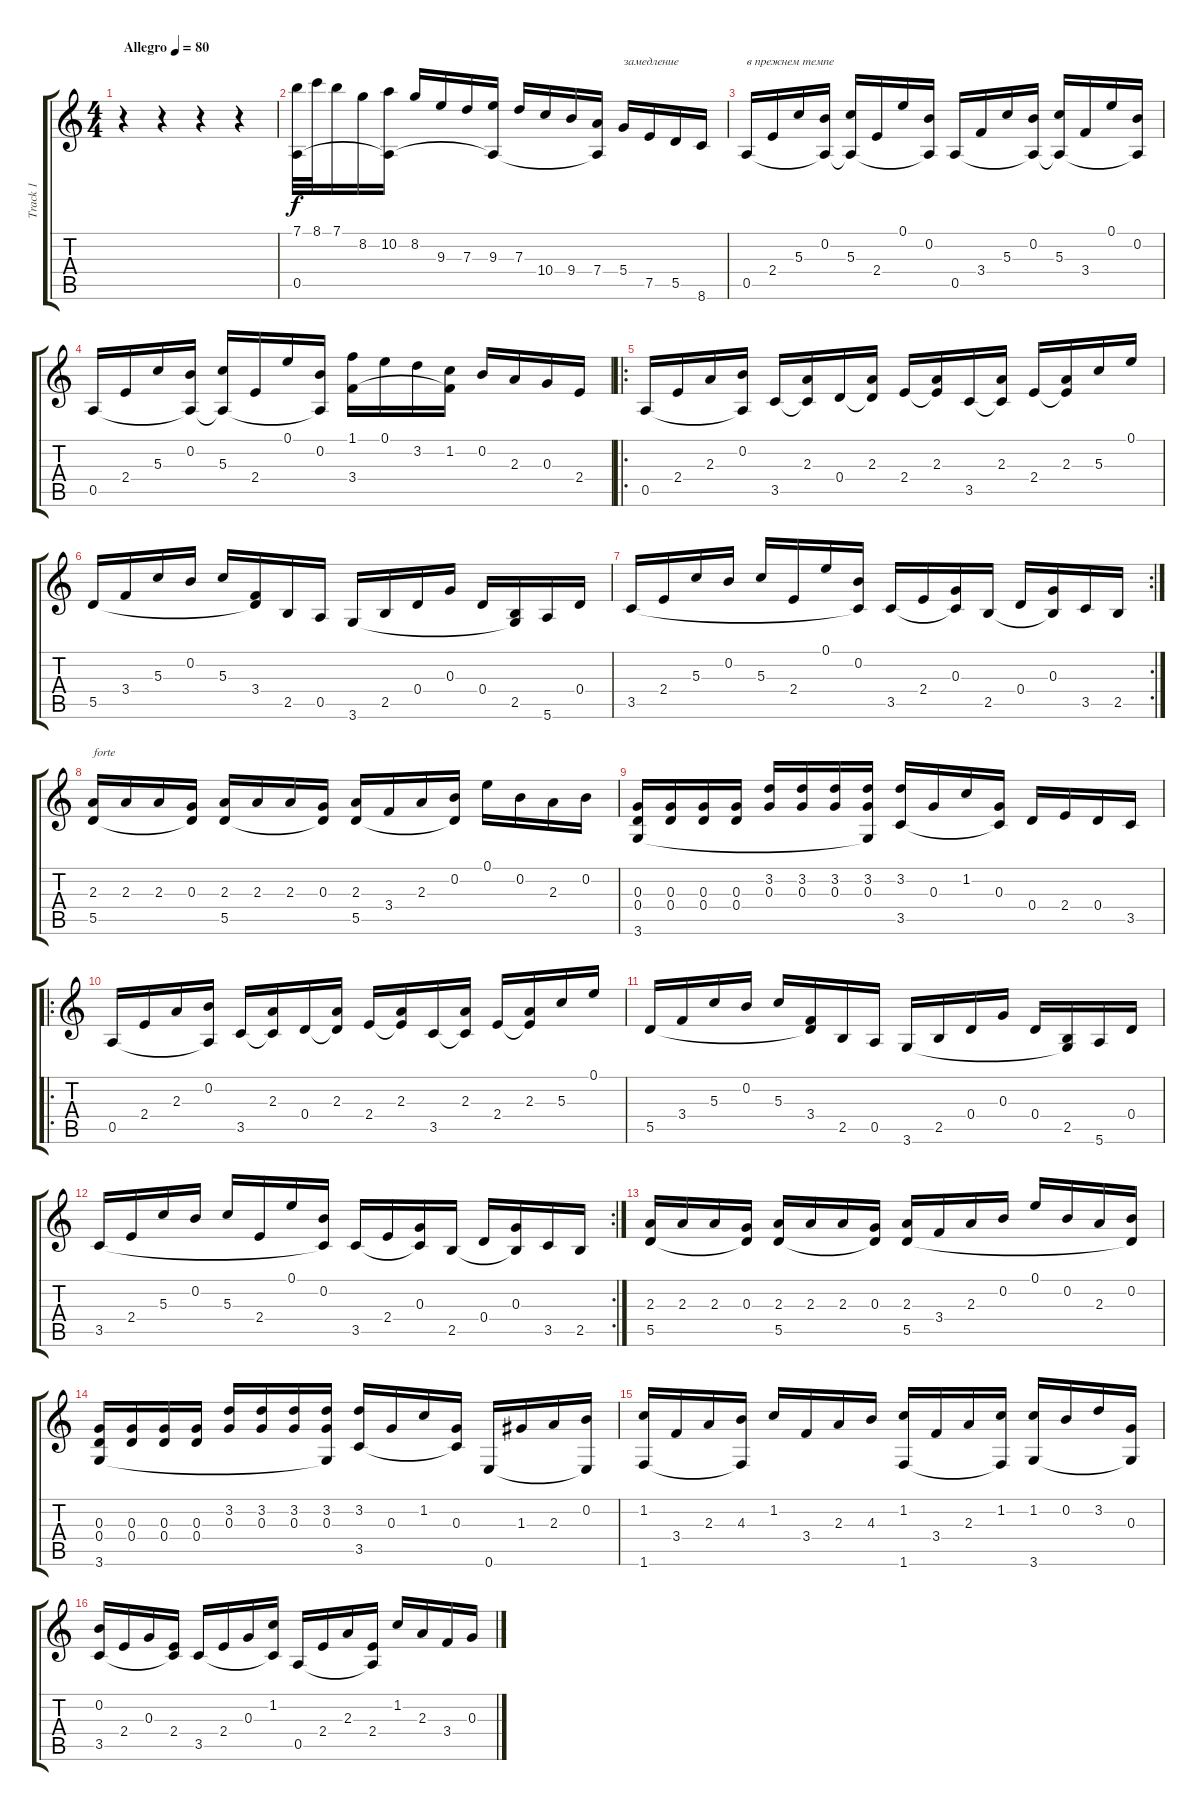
\track ("Track 1" "Track 1") {instrument acousticguitarnylon}
\staff {score tabs}
\tuning (E4 B3 G3 D3 A2 E2) {hide}
\ts (4 4)
\tempo (80 "Allegro")
\clef g2
\ks c
r.4{dy f instrument acousticguitarnylon} r.4 r.4 r.4 |
(7.1 0.5).32 8.1.32 7.1.16 8.2.16 (10.2 0.5{t}).16 8.2.16 9.3.16 7.3.16 (9.3 0.5{t}).16 7.3.16 10.4.16 9.4.16 (7.4 0.5{t}).16 5.4.16{txt "замедление"} 7.5.16 5.5.16 8.6.16 |
0.5.16{txt "в прежнем темпе"} 2.4.16 5.3.16 (0.2 0.5{t}).16 (5.3 0.5{t}).16 2.4.16 0.1.16 (0.2 0.5{t}).16 0.5.16 3.4.16 5.3.16 (0.2 0.5{t}).16 (5.3 0.5{t}).16 3.4.16 0.1.16 (0.2 0.5{t}).16 |
0.5.16 2.4.16 5.3.16 (0.2 0.5{t}).16 (5.3 0.5{t}).16 2.4.16 0.1.16 (0.2 0.5{t}).16 (1.1 3.4).16 0.1.16 3.2.16 (1.2 3.4{t}).16 0.2.16 2.3.16 0.3.16 2.4.16 |
\ro
0.5.16 2.4.16 2.3.16 (0.2 0.5{t}).16 3.5.16 (2.3 3.5{t}).16 0.4.16 (2.3 0.4{t}).16 2.4.16 (2.3 2.4{t}).16 3.5.16 (2.3 3.5{t}).16 2.4.16 (2.3 2.4{t}).16 5.3.16 0.1.16 |
5.5.16 3.4.16 5.3.16 0.2.16 5.3.16 (3.4 5.5{t}).16 2.5.16 0.5.16 3.6.16 2.5.16 0.4.16 0.3.16 0.4.16 (2.5 3.6{t}).16 5.6.16 0.4.16 |
\rc 2
3.5.16 2.4.16 5.3.16 0.2.16 5.3.16 2.4.16 0.1.16 (0.2 3.5{t}).16 3.5.16 2.4.16 (0.3 3.5{t}).16 2.5.16 0.4.16 (0.3 2.5{t}).16 3.5.16 2.5.16 |
(2.3 5.5).16{txt "forte"} 2.3.16 2.3.16 (0.3 5.5{t}).16 (2.3 5.5).16 2.3.16 2.3.16 (0.3 5.5{t}).16 (2.3 5.5).16 3.4.16 2.3.16 (0.2 5.5{t}).16 0.1.16 0.2.16 2.3.16 0.2.16 |
(0.3 0.4 3.6).16 (0.3 0.4).16 (0.3 0.4).16 (0.3 0.4).16 (3.2 0.3).16 (3.2 0.3).16 (3.2 0.3).16 (3.2 0.3 3.6{t}).16 (3.2 3.5).16 0.3.16 1.2.16 (0.3 3.5{t}).16 0.4.16 2.4.16 0.4.16 3.5.16 |
\ro
0.5.16 2.4.16 2.3.16 (0.2 0.5{t}).16 3.5.16 (2.3 3.5{t}).16 0.4.16 (2.3 0.4{t}).16 2.4.16 (2.3 2.4{t}).16 3.5.16 (2.3 3.5{t}).16 2.4.16 (2.3 2.4{t}).16 5.3.16 0.1.16 |
5.5.16 3.4.16 5.3.16 0.2.16 5.3.16 (3.4 5.5{t}).16 2.5.16 0.5.16 3.6.16 2.5.16 0.4.16 0.3.16 0.4.16 (2.5 3.6{t}).16 5.6.16 0.4.16 |
\rc 2
3.5.16 2.4.16 5.3.16 0.2.16 5.3.16 2.4.16 0.1.16 (0.2 3.5{t}).16 3.5.16 2.4.16 (0.3 3.5{t}).16 2.5.16 0.4.16 (0.3 2.5{t}).16 3.5.16 2.5.16 |
(2.3 5.5).16 2.3.16 2.3.16 (0.3 5.5{t}).16 (2.3 5.5).16 2.3.16 2.3.16 (0.3 5.5{t}).16 (2.3 5.5).16 3.4.16 2.3.16 0.2.16 0.1.16 0.2.16 2.3.16 (0.2 5.5{t}).16 |
(0.3 0.4 3.6).16 (0.3 0.4).16 (0.3 0.4).16 (0.3 0.4).16 (3.2 0.3).16 (3.2 0.3).16 (3.2 0.3).16 (3.2 0.3 3.6{t}).16 (3.2 3.5).16 0.3.16 1.2.16 (0.3 3.5{t}).16 0.6.16 1.3.16 2.3.16 (0.2 0.6{t}).16 |
(1.2 1.6).16 3.4.16 2.3.16 (4.3 1.6{t}).16 1.2.16 3.4.16 2.3.16 4.3.16 (1.2 1.6).16 3.4.16 2.3.16 (1.2 1.6{t}).16 (1.2 3.6).16 0.2.16 3.2.16 (0.3 3.6{t}).16 |
(0.2 3.5).16 2.4.16 0.3.16 (2.4 3.5{t}).16 3.5.16 2.4.16 0.3.16 (1.2 3.5{t}).16 0.5.16 2.4.16 2.3.16 (2.4 0.5{t}).16 1.2.16 2.3.16 3.4.16 0.3.16
